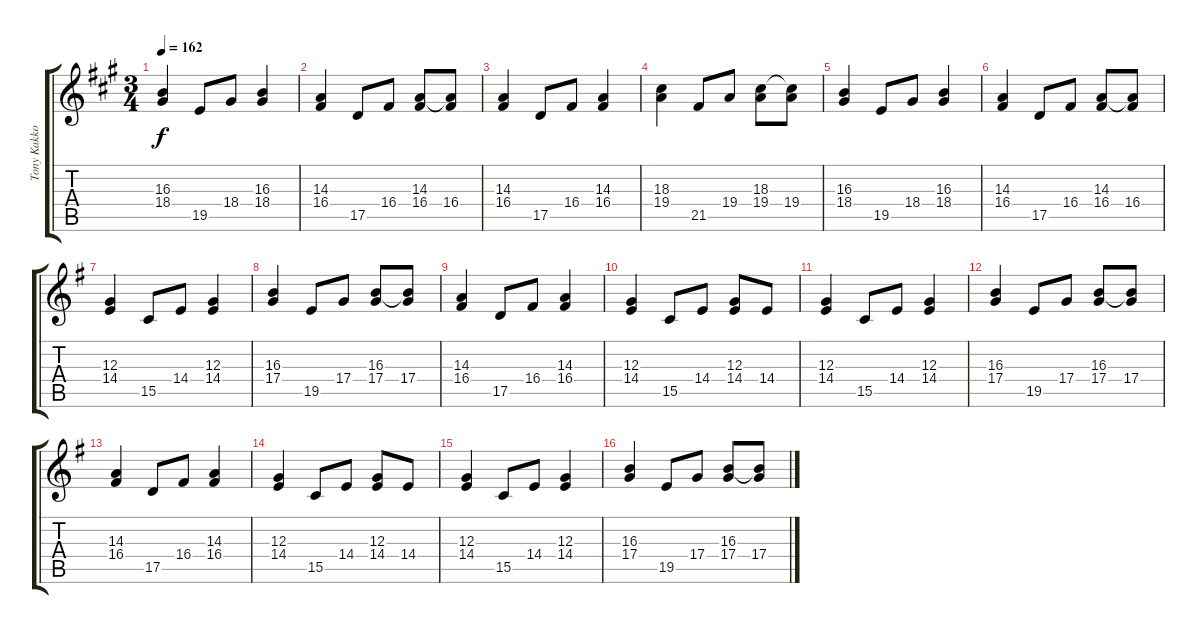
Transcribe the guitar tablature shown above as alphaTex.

\track ("Tony Kakko (Piano/Keyboard and Synth)" "Tony Kakko") {instrument acousticgrandpiano}
\staff {score tabs}
\tuning (E4 B3 G3 D3 A2 E2) {hide}
\ts (3 4)
\tempo 162
\clef g2
\ks a
(16.3 18.4).4{dy f} 19.5.8 18.4.8 (16.3 18.4).4 |
(14.3 16.4).4 17.5.8 16.4.8 (14.3 16.4).8 (14.3{t} 16.4).8 |
(14.3 16.4).4 17.5.8 16.4.8 (14.3 16.4).4 |
(18.3 19.4).4 21.5.8 19.4.8 (18.3 19.4).8 (18.3{t} 19.4).8 |
(16.3 18.4).4 19.5.8 18.4.8 (16.3 18.4).4 |
(14.3 16.4).4 17.5.8 16.4.8 (14.3 16.4).8 (14.3{t} 16.4).8 |
\ks g
(12.3 14.4).4 15.5.8 14.4.8 (12.3 14.4).4 |
(16.3 17.4).4 19.5.8 17.4.8 (16.3 17.4).8 (16.3{t} 17.4).8 |
(14.3 16.4).4 17.5.8 16.4.8 (14.3 16.4).4 |
(12.3 14.4).4 15.5.8 14.4.8 (12.3 14.4).8 14.4.8 |
(12.3 14.4).4 15.5.8 14.4.8 (12.3 14.4).4 |
(16.3 17.4).4 19.5.8 17.4.8 (16.3 17.4).8 (16.3{t} 17.4).8 |
(14.3 16.4).4 17.5.8 16.4.8 (14.3 16.4).4 |
(12.3 14.4).4 15.5.8 14.4.8 (12.3 14.4).8 14.4.8 |
(12.3 14.4).4 15.5.8 14.4.8 (12.3 14.4).4 |
(16.3 17.4).4 19.5.8 17.4.8 (16.3 17.4).8 (16.3{t} 17.4).8
